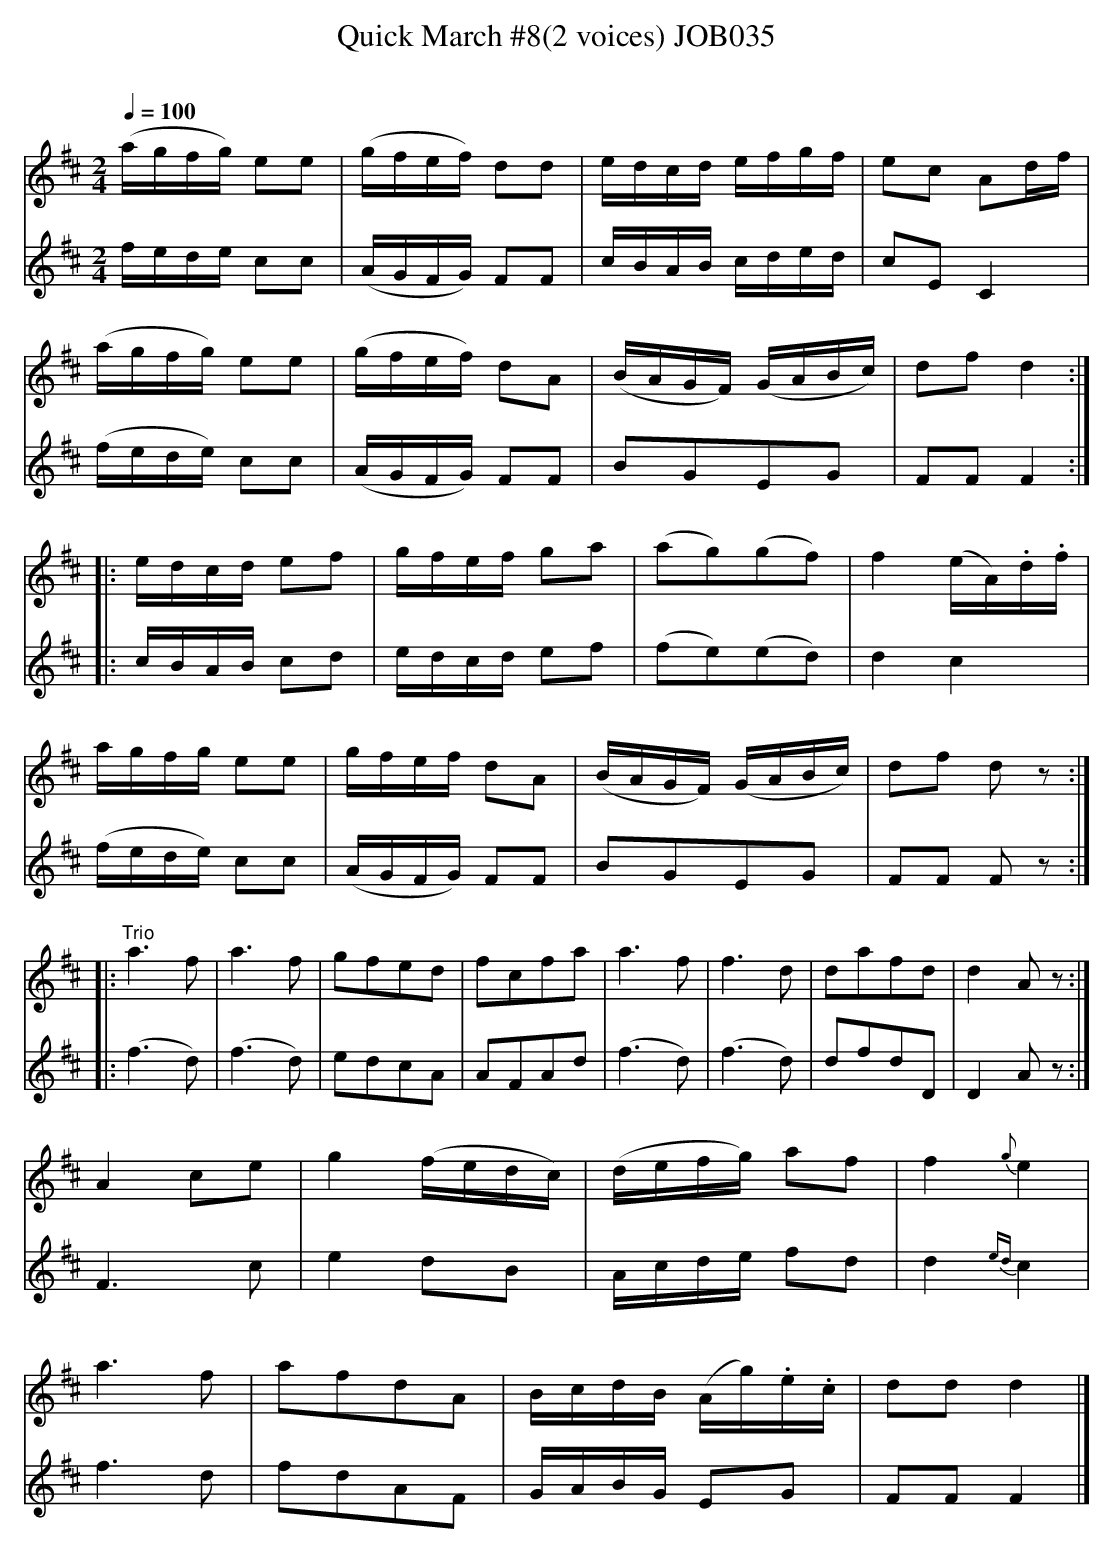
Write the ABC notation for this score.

X:1
T:Quick March #8(2 voices) JOB035
M:2/4
L:1/8
O:
Q:1/4=100
K:D
V:1
(a/g/f/g/) ee|(g/f/e/f/) dd|e/d/c/d/ e/f/g/f/|ec Ad/f/|
(a/g/f/g/) ee|(g/f/e/f/) dA|(B/A/G/F/) (G/A/B/c/)|df d2:|
|:e/d/c/d/ ef|g/f/e/f/ ga|(ag)(gf)|f2 (e/A/).d/.f/|
a/g/f/g/ ee|g/f/e/f/ dA|(B/A/G/F/) (G/A/B/c/)|df dz:|
|:"Trio"a3f|a3f|gfed|fcfa|a3f|f3d|dafd|d2 Az:|
A2 ce|g2 (f/e/d/c/)|(d/e/f/g/) af|f2 {g}e2|
a3f|afdA|B/c/d/B/ (A/g/).e/.c/|dd d2|]
V:2
f/e/d/e/ cc|(A/G/F/G/) FF|c/B/A/B/ c/d/e/d/|cE C2|
(f/e/d/e/) cc|(A/G/F/G/) FF|BGEG|FF F2:|
|:c/B/A/B/ cd|e/d/c/d/ ef|(fe)(ed)|d2 c2|
(f/e/d/e/) cc|(A/G/F/G/) FF|BGEG|FF Fz:|
|:(f3d)|(f3d)|edcA|AFAd|(f3d)|(f3d)|dfdD|D2Az:|
F3c|e2 dB|A/c/d/e/ fd|d2 {ed}c2|
f3d|fdAF|G/A/B/G/ EG|FF F2|]
